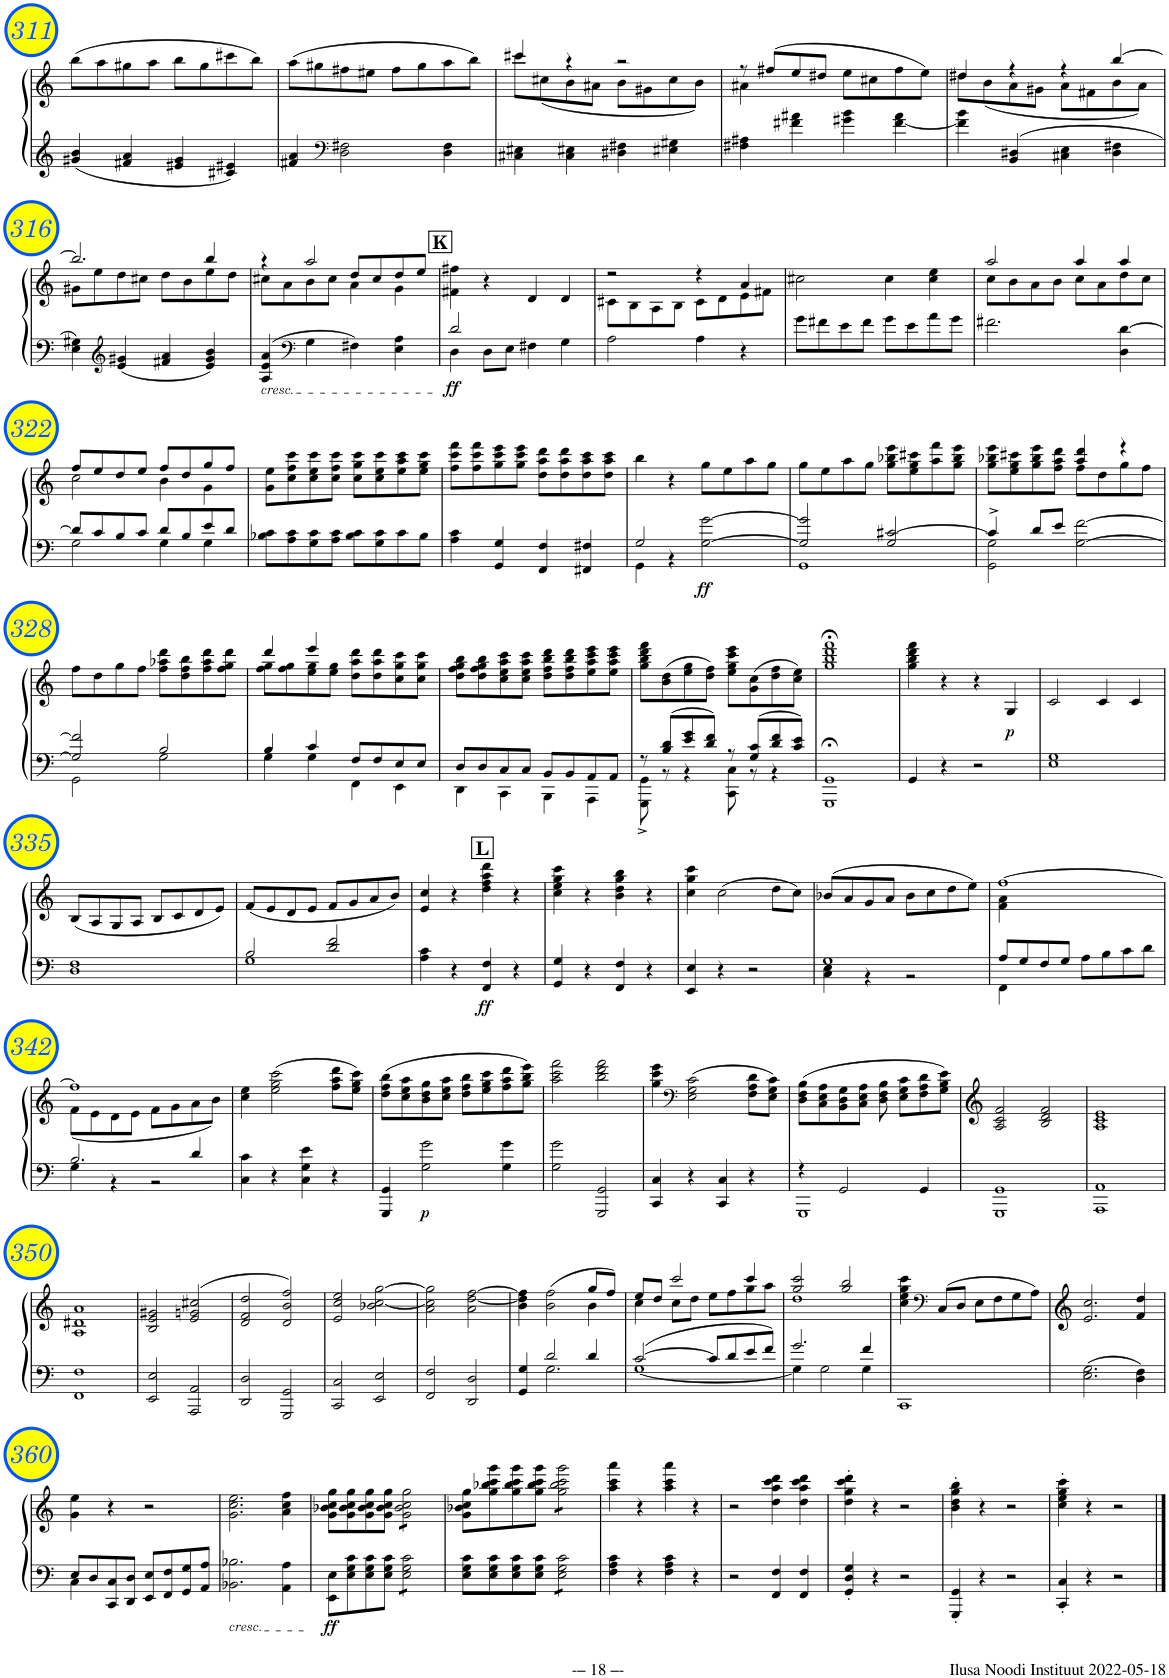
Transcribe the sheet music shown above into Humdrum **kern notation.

**kern	**kern	**dynam
*part1	*part1	*part1
*staff2	*staff1	*staff1/2
*I"Piano	*	*
*I'Pno	*	*
!!LO:PB:g=z
*clefG2	*clefF4	*
*k[]	*k[]	*
*M2/2	*M2/2	*
*met(c|)	*met(c|)	*
=311	=311	=311
4g#X/ 4b/	(8bb\L	.
.	8aa\	.
4f#X/ 4a/	8gg#X\	.
.	8aa\J	.
4e#X/ 4g#/	8bb\L	.
.	8gg#\	.
4c#X/ 4e#X/	8ccc#X\	.
.	8bb\J)	.
=312	=312	=312
4f#X/ 4a/	(8aa\L	.
.	8gg#X\	.
*clefF4	*	*
2D\ 2F#X\	8ff#X\	.
.	8ee#X\J	.
.	8ff#\L	.
.	8gg#\	.
4D\ 4F#\	8aa\	.
.	8bb\J)	.
=313	=313	=313
*	*^	*
4C#X\ 4E#X\	4ccc#X/	8ccc#\L	.
.	.	(<8cc#X\	.
4C#\ 4E#X\	4r	8b\	.
.	.	8a#X\J	.
4D#X\ 4F#X\	2r	8b\L	.
.	.	8g#X\	.
4E#X\ 4G#X\	.	8cc#\	.
.	.	8b\J)	.
=314	=314	=314	=314
4F#X\ 4A#X\	8r	4a#X\	.
.	(8ff#X/L	.	.
4f#X\ 4a#X\	8ee/	2.ryy	.
.	8dd#X/J	.	.
4g#X\ 4b\	8ee\L	.	.
.	8cc#X\	.	.
[4f#\ 4a#\	8ff#\	.	.
.	8ee\J)	.	.
=315	=315	=315	=315
4f#\] 4b\	4dd#X/	8dd#\L	.
.	.	(8b\	.
4BB/ 4D#X/	4r	8a\	.
.	.	8g#X\J	.
4C#X\ 4E\	4r	8a\L	.
.	.	8f#X\	.
4D#\ 4F#X\	[4bb/	8b\	.
.	.	8a\J)	.
!!LO:LB:g=z	!!
=316	=316	=316	=316
4E\ 4G#X\	2.bb/]	8g#X\L	.
.	.	8ee\	.
*clefG2	*	*	*
4e/ 4g#X/	.	8dd\	.
.	.	8cc#X\J	.
4f#X/ 4a/	.	8dd\L	.
.	.	8b\	.
4e/ 4g#/ 4b/	4bb/	8ee\	.
.	.	8dd\J	.
=317	=317	=317	=317
*	*	*^	*
!LO:TX:b:i:t=cresc.	!	!	!	!
4A/ 4e/ 4a/	4r	8cc#X\L	2ryy	.
.	.	8a\	.	.
*clefF4	*	*	*	*
4G\	2aa/	8b\	.	.
.	.	8cc#\J	.	.
4F#X\	.	8dd/L	4a\	.
.	.	8cc#/	.	.
4E\ 4A\	4ryy	8dd/	4g\	.
.	.	8ee/J	.	.
*	*	*v	*v	*
!!LO:REH:place=s1:a:B:cj:fs=14:t=K
=318	=318	=318	=318
*^	*	*	*
!	!	!	!	!LO:DY:b=2
*	*	*v	*v	*
2d/	4D\	4f#X\ 4ff#X\	ff
.	8D\L	4r	.
.	8E\J	.	.
4F#X\	2ryy	4d/	.
4G\	.	4d/	.
*v	*v	*	*
=319	=319	=319
*	*^	*
2A\	2r	8c#X\L	.
.	.	8B\	.
.	.	8A\	.
.	.	8B\J	.
4A\	4r	8c#\L	.
.	.	8d\	.
4r	4a/	8e\	.
.	.	8f#X\J	.
*	*v	*v	*
=320	=320	=320
8g\L	2cc#X\	.
8f#X\	.	.
8e\	.	.
8f#\J	.	.
8g\L	4cc#\	.
8e\	.	.
8a\	4cc#\ 4ee\	.
8g\J	.	.
=321	=321	=321
*	*^	*
2.f#X\	2aa/	8cc\L	.
.	.	8b\	.
.	.	8a\	.
.	.	8b\J	.
.	4aa/	8cc\L	.
.	.	8a\	.
4D\ [4d\	4aa/	8dd\	.
.	.	8cc\J	.
!!LO:LB:g=z	!!
=322	=322	=322	=322
*^	*	*	*
8d/L]	2G\	8ff/L	2cc\	.
8c/	.	8ee/	.	.
8B/	.	8dd/	.	.
8c/J	.	8ee/J	.	.
8d/L	4G\	8ff/L	4b\	.
8B/	.	8dd/	.	.
8e/	4G\	8gg/	4g\	.
8d/J	.	8ff/J	.	.
*v	*v	*	*	*
*	*v	*v	*
=323	=323	=323
8B-X\ 8c\L	8g\ 8ee\L	.
8A\ 8c\	8cc\ 8ff\ 8ccc\	.
8G\ 8c\	8cc\ 8ee\ 8ccc\	.
8A\ 8c\J	8cc\ 8ff\ 8ccc\J	.
8B-\ 8c\L	8cc\ 8gg\ 8ccc\L	.
8G\ 8c\	8cc\ 8ee\ 8ccc\	.
8c\	8ee\ 8aa\ 8ccc\	.
8B-\J	8ee\ 8gg\ 8ccc\J	.
=324	=324	=324
4A\ 4c\	8ff\ 8ccc\ 8fff\L	.
.	8ff\ 8ccc\ 8fff\	.
4GG/ 4G/	8gg\ 8ccc\ 8eee\	.
.	8gg\ 8ccc\ 8eee\J	.
4FF/ 4F/	8dd\ 8aa\ 8ddd\L	.
.	8dd\ 8aa\ 8ddd\	.
4FF#X/ 4F#X/	8dd\ 8aa\ 8ccc\	.
.	8dd\ 8aa\ 8ccc\J	.
=325	=325	=325
*^	*	*
2G/	4GG\	4bb\	.
.	4r	4r	.
!	!	!	!LO:DY:b=2
[2G\ [2g\	2ryy	8gg\L	ff
.	.	8ee\	.
.	.	8aa\	.
.	.	8gg\J	.
=326	=326	=326	=326
2G/] 2g/]	1GG	8gg\L	.
.	.	8ee\	.
.	.	8aa\	.
.	.	8gg\J	.
2G/ [2c#X/	.	8gg\ 8bb-X\ 8eee\L	.
.	.	8ee\ 8gg\ 8ccc#X\	.
.	.	8aa\ 8fff\	.
.	.	8gg\ 8bb-\ 8eee\J	.
=327	=327	=327	=327
*	*	*^	*
4c#^/]	2GG\ 2G\	8gg\ 8bb-X\ 8eee\L	2ryy	.
.	.	8ee\ 8gg\ 8ccc#X\	.	.
8d/L	.	8gg\ 8bb-\ 8eee\	.	.
8e/J	.	8ff\ 8aa\ 8ddd\J	.	.
[2G\ [2f\	2ryy	4aa/ 4ddd/	8ff\L	.
.	.	.	8dd\	.
.	.	4r	8gg\	.
.	.	.	8ff\J	.
*	*	*v	*v	*
!!LO:LB:g=z
=328	=328	=328	=328
2G/] 2f/]	2GG\	8ff\L	.
.	.	8dd\	.
.	.	8gg\	.
.	.	8ff\J	.
2B/	2G\	8ff\ 8aa-X\ 8ddd\L	.
.	.	8dd\ 8ff\ 8bb\	.
.	.	8ff\ 8aa-\ 8ddd\	.
.	.	8ff\ 8gg\ 8ddd\J	.
=329	=329	=329	=329
*	*	*^	*
4B/	4G\	4ddd/	8ff\ 8gg\L	.
.	.	.	8ff\ 8gg\	.
4c/	4G\	4eee/	8ee\ 8gg\	.
.	.	.	8ee\ 8gg\J	.
8F/L	4FF\	2ryy	8dd\ 8aa\ 8ddd\L	.
8F/	.	.	8dd\ 8aa\ 8ddd\	.
8E/	4EE\	.	8cc\ 8gg\ 8ccc\	.
8E/J	.	.	8cc\ 8gg\ 8ccc\J	.
*	*	*v	*v	*
=330	=330	=330	=330
8D/L	4DD\	8dd\ 8ff\ 8gg\ 8bb\L	.
8D/	.	8dd\ 8ff\ 8gg\ 8bb\	.
8C/	4CC\	8cc\ 8ee\ 8aa\ 8ccc\	.
8C/J	.	8cc\ 8ee\ 8aa\ 8ccc\J	.
8BB/L	4BBB\	8dd\ 8ff\ 8bb\ 8ddd\L	.
8BB/	.	8dd\ 8ff\ 8bb\ 8ddd\	.
8AA/	4AAA\	8ee\ 8aa\ 8ccc\ 8eee\	.
8AA/J	.	8ee\ 8aa\ 8ccc\ 8eee\J	.
=331	=331	=331	=331
8r	8GGG\^ 8GG\^	8gg\ 8bb\ 8ddd\ 8fff\L	.
8B/ 8d/L	8r	(8b\ 8dd\	.
8e/ 8g/	4r	8ee\ 8gg\	.
8d/ 8f/J	.	8dd\ 8ff\J)	.
8r	8CC\ 8C\	8ee\ 8gg\ 8ccc\ 8eee\L	.
8G/ 8c/L	8r	(8g\ 8cc\	.
8d/ 8f/	4r	8dd\ 8ff\	.
8c/ 8e/J	.	8cc\ 8ee\J)	.
*v	*v	*	*
=332	=332	=332
1GGG;< 1GG;<	1gg;< 1bb;< 1ddd;< 1fff;<	.
=333	=333	=333
4GG/	4gg\ 4bb\ 4ddd\ 4fff\	.
4r	4r	.
2r	4r	.
!	!	!LO:DY:b
.	4G/	p
=334	=334	=334
1E 1G	2c/	.
.	4c/	.
.	4c/	.
!!LO:LB:g=z
=335	=335	=335
1D 1F	(8B/L	.
.	8A/	.
.	8G/	.
.	8A/J	.
.	8B/L	.
.	8c/	.
.	8d/	.
.	8e/J)	.
=336	=336	=336
*^	*	*
2B/	1G	(8f/L	.
.	.	8e/	.
.	.	8d/	.
.	.	8e/J	.
2d/ 2f/	.	8f/L	.
.	.	8g/	.
.	.	8a/	.
.	.	8b/J)	.
*v	*v	*	*
!!LO:REH:place=s1:a:B:cj:fs=14:t=L:qo=2
=337	=337	=337
4A\ 4c\	4e/ 4cc/	.
4r	4r	.
!	!	!LO:DY:b=2
4FF/ 4F/	4dd\ 4ff\ 4aa\ 4ddd\	ff
4r	4r	.
=338	=338	=338
4GG/ 4G/	4cc\ 4ee\ 4gg\ 4ccc\	.
4r	4r	.
4FF/ 4F/	4b\ 4dd\ 4gg\ 4bb\	.
4r	4r	.
=339	=339	=339
4EE/ 4E/	4cc\ 4gg\ 4ccc\	.
4r	(2cc\	.
2r	.	.
.	8dd\L	.
.	8cc\J)	.
=340	=340	=340
*^	*	*
1G	4C\ 4E\	(8b-X/L	.
.	.	8a/	.
.	4r	8g/	.
.	.	8a/J	.
.	2r	8b-\L	.
.	.	8cc\	.
.	.	8dd\	.
.	.	8ee\J)	.
=341	=341	=341	=341
*	*	*^	*
8A/L	4FF\	[1ff	4f\ 4a\	.
8G/	.	.	.	.
8F/	2.ryy	.	2.ryy	.
8G/J	.	.	.	.
8A\L	.	.	.	.
8B\	.	.	.	.
8c\	.	.	.	.
8d\J	.	.	.	.
!!LO:LB:g=z	!!
=342	=342	=342	=342	=342
2.B/	4G\	1ff]	(8f\L	.
.	.	.	8e\	.
.	4r	.	8d\	.
.	.	.	8e\J	.
.	2r	.	8f\L	.
.	.	.	8g\	.
4d/	.	.	8a\	.
.	.	.	8b\J)	.
*v	*v	*	*	*
*	*v	*v	*
=343	=343	=343
4C\ 4c\	4cc\ 4ee\	.
4r	(2ee\ 2gg\ 2ccc\	.
4C\ 4G\ 4e\	.	.
4r	8ff\ 8aa\ 8ddd\L	.
.	8ee\ 8gg\ 8ccc\J)	.
=344	=344	=344
4GGG/ 4GG/	(8dd\ 8ff\ 8bb\L	.
.	8cc\ 8ee\ 8aa\	.
!	!	!LO:DY:b=2
2G\ 2g\	8b\ 8dd\ 8gg\	p
.	8cc\ 8ee\ 8aa\J	.
.	8dd\ 8ff\ 8bb\L	.
.	8ee\ 8gg\ 8ccc\	.
4G\ 4g\	8ff\ 8aa\ 8ddd\	.
.	8gg\ 8bb\ 8eee\J)	.
=345	=345	=345
2G\ 2g\	2aa\ 2ccc\ 2fff\	.
2GGG/ 2GG/	2bb\ 2ddd\ 2fff\	.
=346	=346	=346
4CC/ 4C/	4gg\ 4ccc\ 4eee\	.
*	*clefF4	*
4r	(2E\ 2G\ 2c\	.
4CC/ 4C/	.	.
4r	8F\ 8A\ 8d\L	.
.	8E\ 8G\ 8c\J)	.
=347	=347	=347
*^	*	*
4r	1GGG	(8D\ 8F\ 8B\L	.
.	.	8C\ 8E\ 8A\	.
2GG/	.	8BB\ 8D\ 8G\	.
.	.	8C\ 8E\ 8A\J	.
.	.	8D\ 8F\ 8B\	.
.	.	8E\ 8G\ 8c\L	.
4GG/	.	8F\ 8A\ 8d\	.
.	.	8G\ 8B\ 8e\J)	.
*v	*v	*	*
=348	=348	=348
1GGG 1GG	2A/ 2c/ 2f/	.
.	2B/ 2d/ 2f/	.
=349	=349	=349
1AAA 1AA	1A 1c 1e	.
!!LO:LB:g=z
=350	=350	=350
1FF 1F	1A 1d#X 1a	.
=351	=351	=351
2EE/ 2E/	2B/ 2e/ 2g#X/	.
2AAA/ 2AA/	(>2e/ 2gn/ 2cc#X/	.
=352	=352	=352
2DD/ 2D/	2d/ 2f/ 2dd/	.
2GGG/ 2GG/	2d/ 2b/ 2ff/)	.
=353	=353	=353
2CC/ 2C/	2e/ 2cc/ 2ee/	.
2EE/ 2E/	2b-X\ [2cc\ [2gg\	.
=354	=354	=354
2FF/ 2F/	2a\ 2cc\] 2gg\]	.
2DD/ 2D/	2a\ [2dd\ [2ff\	.
=355	=355	=355
*^	*^	*
4GG/ 4G/	4ryy	4b\ 4dd\] 4ff\]	2.ryy	.
2d/	2.G\	(2b\ 2ff\	.	.
4d/	.	8gg/L	4b\	.
.	.	8ff/J)	.	.
=356	=356	=356	=356	=356
[2c/	[1G	8ee/L	4cc\	.
.	.	8dd/J	.	.
.	.	2ccc/	8cc\L	.
.	.	.	8dd\J	.
8c/L]	.	.	8ee\L	.
8d/	.	.	8ff\	.
8e/	.	4ccc/	8gg\	.
8f/J	.	.	8aa\J	.
=357	=357	=357	=357	=357
2.g/	4G\]	2gg/ 2ccc/	1dd	.
.	2G\	.	.	.
.	.	2gg/ 2bb/	.	.
4f/	4G\	.	.	.
*v	*v	*	*	*
*	*v	*v	*
=358	=358	=358
1CC	4cc\ 4ee\ 4gg\ 4ccc\	.
*	*clefF4	*
.	(8C/L	.
.	8D/J	.
.	8E\L	.
.	8F\	.
.	8G\	.
.	8A\J)	.
=359	=359	=359
2.E\ 2.G\	2.e/ 2.cc/	.
4D\ 4F\	4f/ 4dd/	.
!!LO:LB:g=z
=360	=360	=360
*^	*	*
8E/L	4C\	4g\ 4ee\	.
8D/	.	.	.
8CC/ 8C/	2.ryy	4r	.
8DD/ 8D/J	.	.	.
8EE/ 8E/L	.	2r	.
8FF/ 8F/	.	.	.
8GG/ 8G/	.	.	.
8AA/ 8A/J	.	.	.
*v	*v	*	*
=361	=361	=361
!LO:TX:b:i:t=cresc.	!	!
2.BB-X\ 2.B-X\	2.g\ 2.cc\ 2.ee\	.
4AA\ 4A\	4a\ 4cc\ 4ff\	.
=362	=362	=362
!	!	!LO:DY:b=2
8EE\ 8E\L	8g\ 8b-X\ 8cc\ 8gg\L	ff
8E\ 8G\ 8c\	8g\ 8b-\ 8cc\ 8gg\	.
8E\ 8G\ 8c\	8g\ 8b-\ 8cc\ 8gg\	.
8E\ 8G\ 8c\J	8g\ 8b-\ 8cc\ 8gg\J	.
*tremolo	*	*
*	*tremolo	*
8E\ 8G\ 8c\L	8g\ 8b-\ 8cc\ 8gg\L	.
8E\ 8G\ 8c\	8g\ 8b-\ 8cc\ 8gg\	.
8E\ 8G\ 8c\	8g\ 8b-\ 8cc\ 8gg\	.
8E\ 8G\ 8c\J	8g\ 8b-\ 8cc\ 8gg\J	.
*	*Xtremolo	*
*Xtremolo	*	*
=363	=363	=363
8E\ 8G\ 8c\L	8g\ 8b-X\ 8cc\ 8gg\L	.
8E\ 8G\ 8c\	8gg\ 8bb-X\ 8ccc\ 8ggg\	.
8E\ 8G\ 8c\	8gg\ 8bb-\ 8ccc\ 8ggg\	.
8E\ 8G\ 8c\J	8gg\ 8bb-\ 8ccc\ 8ggg\J	.
*tremolo	*	*
*	*tremolo	*
8E\ 8G\ 8c\L	8gg\ 8bb-\ 8ccc\ 8ggg\L	.
8E\ 8G\ 8c\	8gg\ 8bb-\ 8ccc\ 8ggg\	.
8E\ 8G\ 8c\	8gg\ 8bb-\ 8ccc\ 8ggg\	.
8E\ 8G\ 8c\J	8gg\ 8bb-\ 8ccc\ 8ggg\J	.
*	*Xtremolo	*
*Xtremolo	*	*
=364	=364	=364
4F\ 4A\ 4c\	4aa\ 4ccc\ 4aaa\	.
4r	4r	.
4F\ 4A\ 4c\	4aa\ 4ccc\ 4aaa\	.
4r	4r	.
=365	=365	=365
2r	2r	.
4FF/ 4F/	4dd\ 4aa\ 4ccc\ 4ddd\	.
4FF/ 4F/	4dd\ 4aa\ 4ccc\ 4ddd\	.
=366	=366	=366
4GG/' 4D/' 4G/'	4dd\' 4gg\' 4ccc\' 4ddd\'	.
4r	4r	.
2r	2r	.
=367	=367	=367
4GGG/' 4GG/'	4b\' 4dd\' 4gg\' 4bb\'	.
4r	4r	.
2r	2r	.
=368	=368	=368
4CC/' 4C/'	4cc\' 4ee\' 4gg\' 4ccc\'	.
4r	4r	.
2r	2r	.
==	==	==
*-	*-	*-
